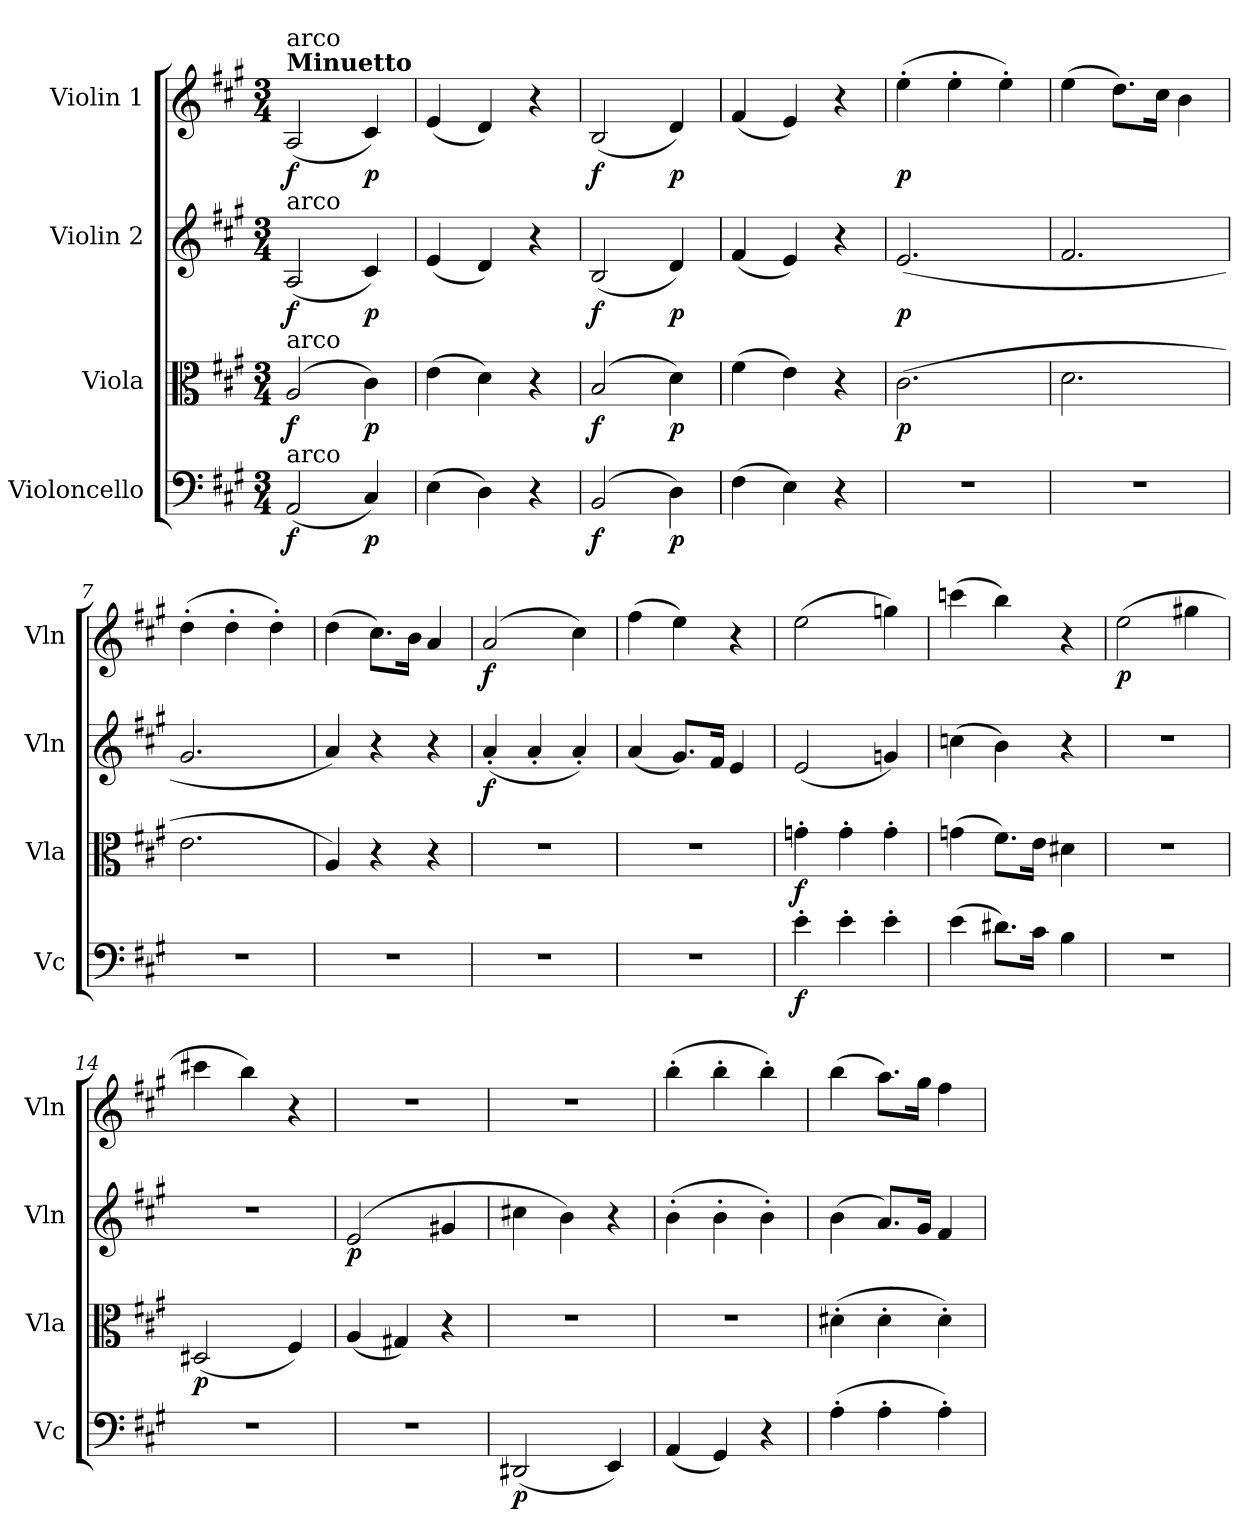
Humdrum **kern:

**kern	**dynam	**kern	**dynam	**kern	**dynam	**kern	**dynam
*part4	*part4	*part3	*part3	*part2	*part2	*part1	*part1
*staff4	*staff4	*staff3	*staff3	*staff2	*staff2	*staff1	*staff1
*I"Violoncello	*	*I"Viola	*	*I"Violin 2	*	*I"Violin 1	*
*I'Vc	*	*I'Vla	*	*I'Vln	*	*I'Vln	*
*clefF4	*	*clefC3	*	*clefG2	*	*clefG2	*
*k[f#c#g#]	*	*k[f#c#g#]	*	*k[f#c#g#]	*	*k[f#c#g#]	*
*M3/4	*	*M3/4	*	*M3/4	*	*M3/4	*
=1	=1	=1	=1	=1	=1	=1	=1
!	!	!	!	!	!	!LO:TX:a:B:t=Minuetto	!
!	!	!	!	!	!	!LO:TX:a:t=arco	!
!	!	!	!	!LO:TX:a:t=arco	!	!	!
!	!	!LO:TX:a:t=arco	!	!	!	!	!
!LO:TX:a:t=arco	!	!	!	!	!	!	!
!	!LO:DY:b	!	!LO:DY:b	!	!LO:DY:b	!	!LO:DY:b
(<2AA/	f	(>2A/	f	(<2A/	f	(<2A/	f
!	!LO:DY:b	!	!LO:DY:b	!	!LO:DY:b	!	!LO:DY:b
4C#/)	p	4c#\)	p	4c#/)	p	4c#/)	p
=2	=2	=2	=2	=2	=2	=2	=2
(>4E\	.	(>4e\	.	(<4e/	.	(<4e/	.
4D\)	.	4d\)	.	4d/)	.	4d/)	.
4r	.	4r	.	4r	.	4r	.
=3	=3	=3	=3	=3	=3	=3	=3
!	!LO:DY:b	!	!LO:DY:b	!	!LO:DY:b	!	!LO:DY:b
(>2BB/	f	(>2B/	f	(<2B/	f	(<2B/	f
!	!LO:DY:b	!	!LO:DY:b	!	!LO:DY:b	!	!LO:DY:b
4D\)	p	4d\)	p	4d/)	p	4d/)	p
=4	=4	=4	=4	=4	=4	=4	=4
(>4F#\	.	(>4f#\	.	(<4f#/	.	(<4f#/	.
4E\)	.	4e\)	.	4e/)	.	4e/)	.
4r	.	4r	.	4r	.	4r	.
=5	=5	=5	=5	=5	=5	=5	=5
!	!	!	!LO:DY:b	!	!LO:DY:b	!	!LO:DY:b
2.r	.	(>2.c#\	p	(<2.e/	p	(>4ee'\	p
.	.	.	.	.	.	4ee'\	.
.	.	.	.	.	.	4ee'\)	.
=6	=6	=6	=6	=6	=6	=6	=6
2.r	.	2.d\	.	2.f#/	.	(>4ee\	.
.	.	.	.	.	.	8.dd\L)	.
.	.	.	.	.	.	16cc#\Jk	.
.	.	.	.	.	.	4b\	.
=7	=7	=7	=7	=7	=7	=7	=7
2.r	.	2.e\	.	2.g#/	.	(>4dd'\	.
.	.	.	.	.	.	4dd'\	.
.	.	.	.	.	.	4dd'\)	.
=8	=8	=8	=8	=8	=8	=8	=8
2.r	.	4A/)	.	4a/)	.	(>4dd\	.
.	.	4r	.	4r	.	8.cc#\L)	.
.	.	.	.	.	.	16b\Jk	.
.	.	4r	.	4r	.	4a/	.
=9	=9	=9	=9	=9	=9	=9	=9
!	!	!	!	!	!LO:DY:b	!	!LO:DY:b
2.r	.	2.r	.	(<4a'/	f	(>2a/	f
.	.	.	.	4a'/	.	.	.
.	.	.	.	4a'/)	.	4cc#\)	.
=10	=10	=10	=10	=10	=10	=10	=10
2.r	.	2.r	.	(<4a/	.	(>4ff#\	.
.	.	.	.	8.g#/L)	.	4ee\)	.
.	.	.	.	16f#/Jk	.	.	.
.	.	.	.	4e/	.	4r	.
=11	=11	=11	=11	=11	=11	=11	=11
!	!LO:DY:b	!	!LO:DY:b	!	!	!	!
4e'\	f	4gn'\	f	(<2e/	.	(>2ee\	.
4e'\	.	4g'\	.	.	.	.	.
4e'\	.	4g'\	.	4gn/)	.	4ggn\)	.
=12	=12	=12	=12	=12	=12	=12	=12
(>4e\	.	(>4gn\	.	(>4ccn\	.	(>4cccn\	.
8.d#X\L)	.	8.f#\L)	.	4b\)	.	4bb\)	.
16c#\Jk	.	16e\Jk	.	.	.	.	.
4B\	.	4d#X\	.	4r	.	4r	.
=13	=13	=13	=13	=13	=13	=13	=13
!	!	!	!	!	!	!	!LO:DY:b
2.r	.	2.r	.	2.r	.	(>2ee\	p
.	.	.	.	.	.	4gg#X\	.
=14	=14	=14	=14	=14	=14	=14	=14
!	!	!	!LO:DY:b	!	!	!	!
2.r	.	(<2D#X/	p	2.r	.	4ccc#X\	.
.	.	.	.	.	.	4bb\)	.
.	.	4F#/)	.	.	.	4r	.
!!LO:LB:g=z
=15	=15	=15	=15	=15	=15	=15	=15
!	!	!	!	!	!LO:DY:b	!	!
2.r	.	(<4A/	.	(>2e/	p	2.r	.
.	.	4G#X/)	.	.	.	.	.
.	.	4r	.	4g#X/	.	.	.
=16	=16	=16	=16	=16	=16	=16	=16
!	!LO:DY:b	!	!	!	!	!	!
(<2DD#X/	p	2.r	.	4cc#X\	.	2.r	.
.	.	.	.	4b\)	.	.	.
4EE/)	.	.	.	4r	.	.	.
=17	=17	=17	=17	=17	=17	=17	=17
(<4AA/	.	2.r	.	(>4b'\	.	(>4bb'\	.
4GG#/)	.	.	.	4b'\	.	4bb'\	.
4r	.	.	.	4b'\)	.	4bb'\)	.
=18	=18	=18	=18	=18	=18	=18	=18
(>4A'\	.	(>4d#X'\	.	(>4b\	.	(>4bb\	.
4A'\	.	4d#'\	.	8.a/L)	.	8.aa\L)	.
.	.	.	.	16g#/Jk	.	16gg#\Jk	.
4A'\)	.	4d#'\)	.	4f#/	.	4ff#\	.
=	=	=	=	=	=	=	=
*-	*-	*-	*-	*-	*-	*-	*-
